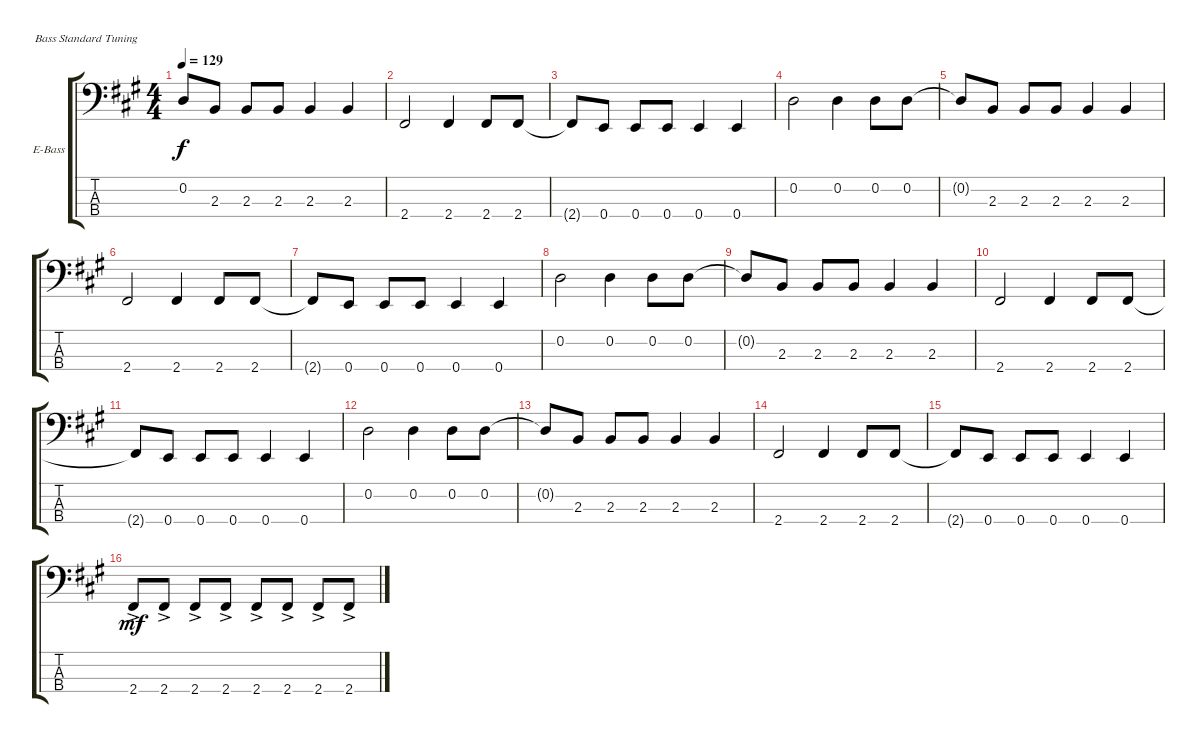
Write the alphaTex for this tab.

\defaultSystemsLayout 4
\bracketExtendMode groupsimilarinstruments
\firstSystemTrackNameOrientation horizontal
\otherSystemsTrackNameOrientation horizontal
\track ("Electric Bass" "E-Bass") {instrument electricbassfinger}
\staff {score tabs}
\tuning (G2 D2 A1 E1)
\ts (4 4)
\tempo 129
\clef f4
\ks f#minor
0.2{t}.8{dy f} 2.3.8 2.3.8 2.3.8 2.3.4 2.3.4 |
2.4.2 2.4.4 2.4.8 2.4.8 |
2.4{t}.8 0.4.8 0.4.8 0.4.8 0.4.4 0.4.4 |
0.2.2 0.2.4 0.2.8 0.2.8 |
0.2{t}.8 2.3.8 2.3.8 2.3.8 2.3.4 2.3.4 |
2.4.2 2.4.4 2.4.8 2.4.8 |
2.4{t}.8 0.4.8 0.4.8 0.4.8 0.4.4 0.4.4 |
0.2.2 0.2.4 0.2.8 0.2.8 |
0.2{t}.8 2.3.8 2.3.8 2.3.8 2.3.4 2.3.4 |
2.4.2 2.4.4 2.4.8 2.4.8 |
2.4{t}.8 0.4.8 0.4.8 0.4.8 0.4.4 0.4.4 |
0.2.2 0.2.4 0.2.8 0.2.8 |
0.2{t}.8 2.3.8 2.3.8 2.3.8 2.3.4 2.3.4 |
2.4.2 2.4.4 2.4.8 2.4.8 |
2.4{t}.8 0.4.8 0.4.8 0.4.8 0.4.4 0.4.4 |
2.4{ac}.8{dy mf} 2.4{ac}.8 2.4{ac}.8 2.4{ac}.8 2.4{ac}.8 2.4{ac}.8 2.4{ac}.8 2.4{ac}.8
